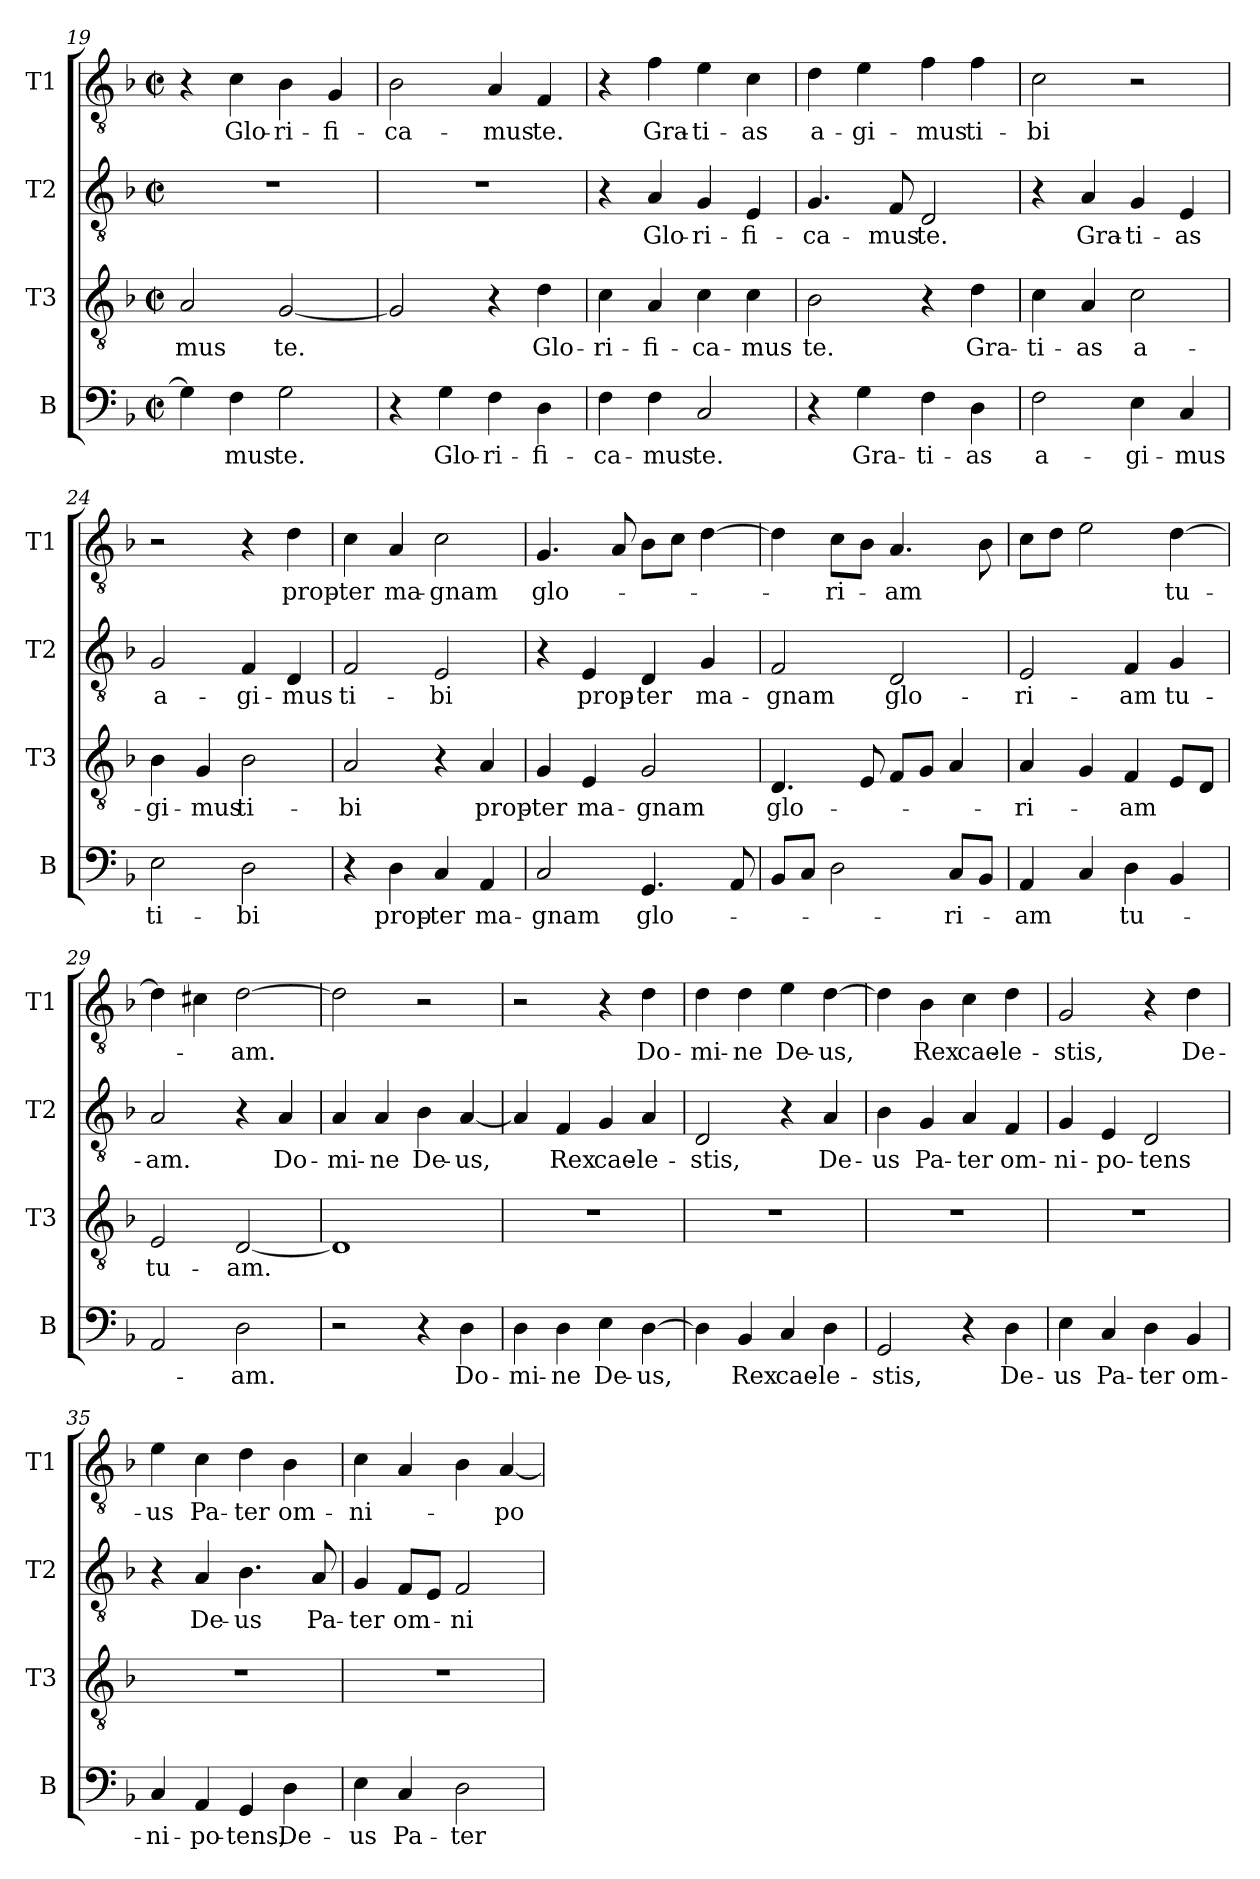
**kern	**text	**kern	**text	**kern	**text	**kern	**text
*part4	*part4	*part3	*part3	*part2	*part2	*part1	*part1
*staff4	*staff4	*staff3	*staff3	*staff2	*staff2	*staff1	*staff1
*I"B	*	*I"T3	*	*I"T2	*	*I"T1	*
*I'B	*	*I'T3	*	*I'T2	*	*I'T1	*
*clefF4	*	*clefGv2	*	*clefGv2	*	*clefGv2	*
*k[b-]	*	*k[b-]	*	*k[b-]	*	*k[b-]	*
*M2/2	*	*M2/2	*	*M2/2	*	*M2/2	*
*met(c|)	*	*met(c|)	*	*met(c|)	*	*met(c|)	*
=19	=19	=19	=19	=19	=19	=19	=19
!	!	!	!LO:LY:b	!	!	!	!
4G\]	.	2A/	-mus	1r	.	4r	.
!	!LO:LY:b	!	!	!	!	!	!LO:LY:b
4F\	-mus	.	.	.	.	4c\	Glo-
!	!LO:LY:b	!	!LO:LY:b	!	!	!	!LO:LY:b
2G\	te.	[2G/	te.	.	.	4B-\	-ri-
!	!	!	!	!	!	!	!LO:LY:b
.	.	.	.	.	.	4G/	-fi-
=20	=20	=20	=20	=20	=20	=20	=20
!	!	!	!	!	!	!	!LO:LY:b
4r	.	2G/]	.	1r	.	2B-\	-ca-
!	!LO:LY:b	!	!	!	!	!	!
4G\	Glo-	.	.	.	.	.	.
!	!LO:LY:b	!	!	!	!	!	!LO:LY:b
4F\	-ri-	4r	.	.	.	4A/	-mus
!	!LO:LY:b	!	!LO:LY:b	!	!	!	!LO:LY:b
4D\	-fi-	4d\	Glo-	.	.	4F/	te.
=21	=21	=21	=21	=21	=21	=21	=21
!	!LO:LY:b	!	!LO:LY:b	!	!	!	!
4F\	-ca-	4c\	-ri-	4r	.	4r	.
!	!LO:LY:b	!	!LO:LY:b	!	!LO:LY:b	!	!LO:LY:b
4F\	-mus	4A/	-fi-	4A/	Glo-	4f\	Gra-
!	!LO:LY:b	!	!LO:LY:b	!	!LO:LY:b	!	!LO:LY:b
2C/	te.	4c\	-ca-	4G/	-ri-	4e\	-ti-
!	!	!	!LO:LY:b	!	!LO:LY:b	!	!LO:LY:b
.	.	4c\	-mus	4E/	-fi-	4c\	-as
!!LO:LB:g=z
=22	=22	=22	=22	=22	=22	=22	=22
!	!	!	!LO:LY:b	!	!LO:LY:b	!	!LO:LY:b
4r	.	2B-\	te.	4.G/	-ca-	4d\	a-
!	!LO:LY:b	!	!	!	!	!	!LO:LY:b
4G\	Gra-	.	.	.	.	4e\	-gi-
!	!	!	!	!	!LO:LY:b	!	!
.	.	.	.	8F/	-mus	.	.
!	!LO:LY:b	!	!	!	!LO:LY:b	!	!LO:LY:b
4F\	-ti-	4r	.	2D/	te.	4f\	-mus
!	!LO:LY:b	!	!LO:LY:b	!	!	!	!LO:LY:b
4D\	-as	4d\	Gra-	.	.	4f\	ti-
=23	=23	=23	=23	=23	=23	=23	=23
!	!LO:LY:b	!	!LO:LY:b	!	!	!	!LO:LY:b
2F\	a-	4c\	-ti-	4r	.	2c\	-bi
!	!	!	!LO:LY:b	!	!LO:LY:b	!	!
.	.	4A/	-as	4A/	Gra-	.	.
!	!LO:LY:b	!	!LO:LY:b	!	!LO:LY:b	!	!
4E\	-gi-	2c\	a-	4G/	-ti-	2r	.
!	!LO:LY:b	!	!	!	!LO:LY:b	!	!
4C/	-mus	.	.	4E/	-as	.	.
=24	=24	=24	=24	=24	=24	=24	=24
!	!LO:LY:b	!	!LO:LY:b	!	!LO:LY:b	!	!
2E\	ti-	4B-\	-gi-	2G/	a-	2r	.
!	!	!	!LO:LY:b	!	!	!	!
.	.	4G/	-mus	.	.	.	.
!	!LO:LY:b	!	!LO:LY:b	!	!LO:LY:b	!	!
2D\	-bi	2B-\	ti-	4F/	-gi-	4r	.
!	!	!	!	!	!LO:LY:b	!	!LO:LY:b
.	.	.	.	4D/	-mus	4d\	prop-
=25	=25	=25	=25	=25	=25	=25	=25
!	!	!	!LO:LY:b	!	!LO:LY:b	!	!LO:LY:b
4r	.	2A/	-bi	2F/	ti-	4c\	-ter
!	!LO:LY:b	!	!	!	!	!	!LO:LY:b
4D\	prop-	.	.	.	.	4A/	ma-
!	!LO:LY:b	!	!	!	!LO:LY:b	!	!LO:LY:b
4C/	-ter	4r	.	2E/	-bi	2c\	-gnam
!	!LO:LY:b	!	!LO:LY:b	!	!	!	!
4AA/	ma-	4A/	prop-	.	.	.	.
!!LO:PB:g=z
=26	=26	=26	=26	=26	=26	=26	=26
!	!LO:LY:b	!	!LO:LY:b	!	!	!	!LO:LY:b
2C/	-gnam	4G/	-ter	4r	.	4.G/	glo-
!	!	!	!LO:LY:b	!	!LO:LY:b	!	!
.	.	4E/	ma-	4E/	prop-	.	.
.	.	.	.	.	.	8A/	.
!	!LO:LY:b	!	!LO:LY:b	!	!LO:LY:b	!	!
4.GG/	glo-	2G/	-gnam	4D/	-ter	8B-\L	.
.	.	.	.	.	.	8c\J	.
!	!	!	!	!	!LO:LY:b	!	!
.	.	.	.	4G/	ma-	[4d\	.
8AA/	.	.	.	.	.	.	.
=27	=27	=27	=27	=27	=27	=27	=27
!	!	!	!LO:LY:b	!	!LO:LY:b	!	!
8BB-/L	.	4.D/	glo-	2F/	-gnam	4d\]	.
8C/J	.	.	.	.	.	.	.
!	!	!	!	!	!	!	!LO:LY:b
2D\	.	.	.	.	.	8c\L	-ri-
.	.	8E/	.	.	.	8B-\J	.
!	!	!	!	!	!LO:LY:b	!	!LO:LY:b
.	.	8F/L	.	2D/	glo-	4.A/	-am
.	.	8G/J	.	.	.	.	.
!	!LO:LY:b	!	!	!	!	!	!
8C/L	-ri-	4A/	.	.	.	.	.
8BB-/J	.	.	.	.	.	8B-\	.
=28	=28	=28	=28	=28	=28	=28	=28
!	!LO:LY:b	!	!LO:LY:b	!	!LO:LY:b	!	!
4AA/	-am	4A/	-ri-	2E/	-ri-	8c\L	.
.	.	.	.	.	.	8d\J	.
4C/	.	4G/	.	.	.	2e\	.
!	!LO:LY:b	!	!LO:LY:b	!	!LO:LY:b	!	!
4D\	tu-	4F/	-am	4F/	-am	.	.
!	!	!	!	!	!LO:LY:b	!	!LO:LY:b
4BB-/	.	8E/L	.	4G/	tu-	[4d\	tu-
.	.	8D/J	.	.	.	.	.
=29	=29	=29	=29	=29	=29	=29	=29
!	!	!	!LO:LY:b	!	!LO:LY:b	!	!
2AA/	.	2E/	tu-	2A/	-am.	4d\]	.
.	.	.	.	.	.	4c#X\	.
!	!LO:LY:b	!	!LO:LY:b	!	!	!	!LO:LY:b
2D\	-am.	[2D/	-am.	4r	.	[2d\	-am.
!	!	!	!	!	!LO:LY:b	!	!
.	.	.	.	4A/	Do-	.	.
=30	=30	=30	=30	=30	=30	=30	=30
!	!	!	!	!	!LO:LY:b	!	!
2r	.	1D]	.	4A/	-mi-	2d\]	.
!	!	!	!	!	!LO:LY:b	!	!
.	.	.	.	4A/	-ne	.	.
!	!	!	!	!	!LO:LY:b	!	!
4r	.	.	.	4B-\	De-	2r	.
!	!LO:LY:b	!	!	!	!LO:LY:b	!	!
4D\	Do-	.	.	[4A/	-us,	.	.
!!LO:LB:g=z
=31	=31	=31	=31	=31	=31	=31	=31
!	!LO:LY:b	!	!	!	!	!	!
4D\	-mi-	1r	.	4A/]	.	2r	.
!	!LO:LY:b	!	!	!	!LO:LY:b	!	!
4D\	-ne	.	.	4F/	Rex	.	.
!	!LO:LY:b	!	!	!	!LO:LY:b	!	!
4E\	De-	.	.	4G/	cae-	4r	.
!	!LO:LY:b	!	!	!	!LO:LY:b	!	!LO:LY:b
[4D\	-us,	.	.	4A/	-le-	4d\	Do-
=32	=32	=32	=32	=32	=32	=32	=32
!	!	!	!	!	!LO:LY:b	!	!LO:LY:b
4D\]	.	1r	.	2D/	-stis,	4d\	-mi-
!	!LO:LY:b	!	!	!	!	!	!LO:LY:b
4BB-/	Rex	.	.	.	.	4d\	-ne
!	!LO:LY:b	!	!	!	!	!	!LO:LY:b
4C/	cae-	.	.	4r	.	4e\	De-
!	!LO:LY:b	!	!	!	!LO:LY:b	!	!LO:LY:b
4D\	-le-	.	.	4A/	De-	[4d\	-us,
=33	=33	=33	=33	=33	=33	=33	=33
!	!LO:LY:b	!	!	!	!LO:LY:b	!	!
2GG/	-stis,	1r	.	4B-\	-us	4d\]	.
!	!	!	!	!	!LO:LY:b	!	!LO:LY:b
.	.	.	.	4G/	Pa-	4B-\	Rex
!	!	!	!	!	!LO:LY:b	!	!LO:LY:b
4r	.	.	.	4A/	-ter	4c\	cae-
!	!LO:LY:b	!	!	!	!LO:LY:b	!	!LO:LY:b
4D\	De-	.	.	4F/	om-	4d\	-le-
=34	=34	=34	=34	=34	=34	=34	=34
!	!LO:LY:b	!	!	!	!LO:LY:b	!	!LO:LY:b
4E\	-us	1r	.	4G/	-ni-	2G/	-stis,
!	!LO:LY:b	!	!	!	!LO:LY:b	!	!
4C/	Pa-	.	.	4E/	-po-	.	.
!	!LO:LY:b	!	!	!	!LO:LY:b	!	!
4D\	-ter	.	.	2D/	-tens	4r	.
!	!LO:LY:b	!	!	!	!	!	!LO:LY:b
4BB-/	om-	.	.	.	.	4d\	De-
!!LO:LB:g=z
=35	=35	=35	=35	=35	=35	=35	=35
!	!LO:LY:b	!	!	!	!	!	!LO:LY:b
4C/	-ni-	1r	.	4r	.	4e\	-us
!	!LO:LY:b	!	!	!	!LO:LY:b	!	!LO:LY:b
4AA/	-po-	.	.	4A/	De-	4c\	Pa-
!	!LO:LY:b	!	!	!	!LO:LY:b	!	!LO:LY:b
4GG/	-tens,	.	.	4.B-\	-us	4d\	-ter
!	!LO:LY:b	!	!	!	!	!	!LO:LY:b
4D\	De-	.	.	.	.	4B-\	om-
!	!	!	!	!	!LO:LY:b	!	!
.	.	.	.	8A/	Pa-	.	.
=36	=36	=36	=36	=36	=36	=36	=36
!	!LO:LY:b	!	!	!	!LO:LY:b	!	!LO:LY:b
4E\	-us	1r	.	4G/	-ter	4c\	-ni-
!	!LO:LY:b	!	!	!	!LO:LY:b	!	!
4C/	Pa-	.	.	8F/L	om-	4A/	.
.	.	.	.	8E/J	.	.	.
!	!LO:LY:b	!	!	!	!LO:LY:b	!	!
2D\	-ter	.	.	2F/	-ni-	4B-\	.
!	!	!	!	!	!	!	!LO:LY:b
.	.	.	.	.	.	[4A/	-po-
=	=	=	=	=	=	=	=
*-	*-	*-	*-	*-	*-	*-	*-
